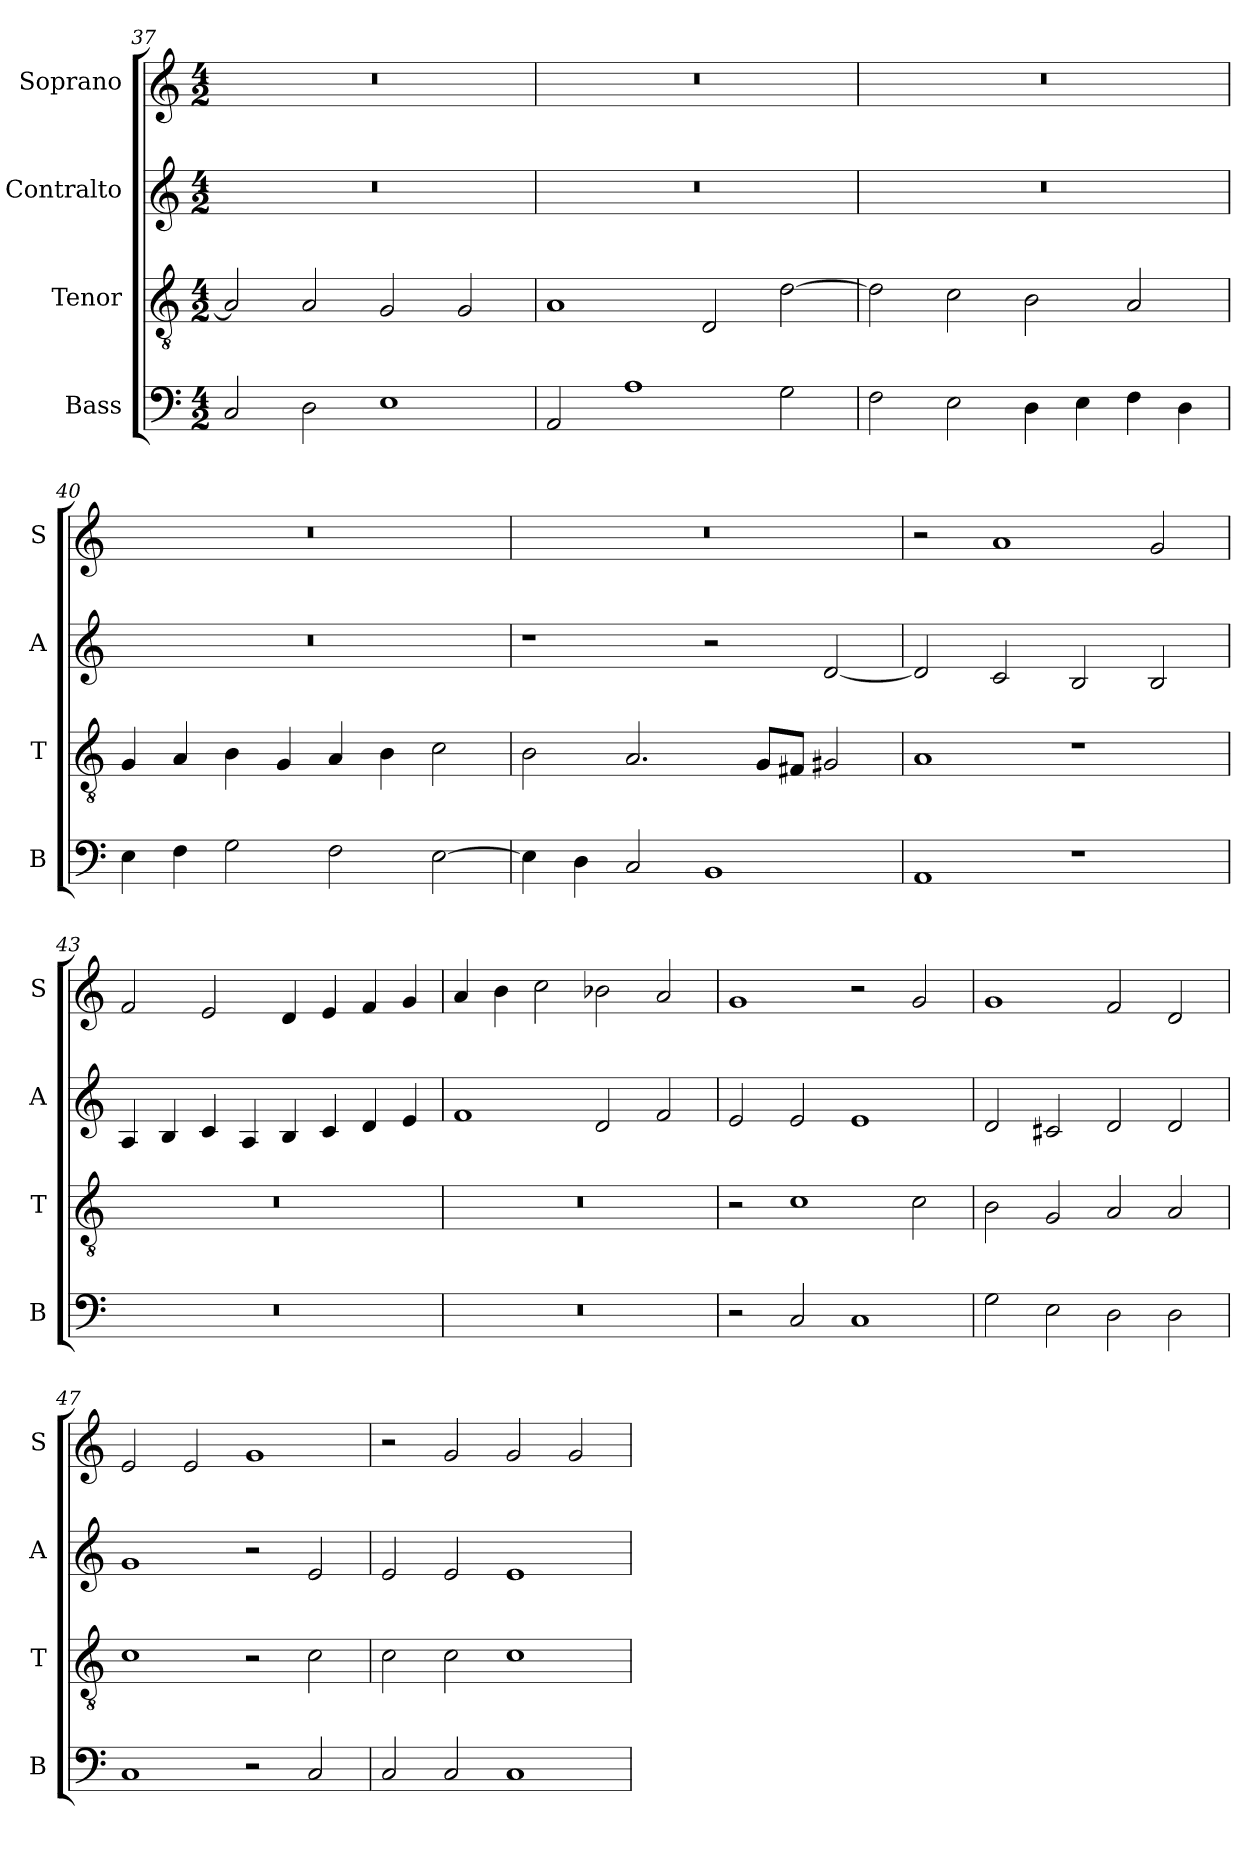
**kern	**kern	**kern	**kern
*part4	*part3	*part2	*part1
*staff4	*staff3	*staff2	*staff1
*I"Bass	*I"Tenor	*I"Contralto	*I"Soprano
*I'B	*I'T	*I'A	*I'S
*clefF4	*clefGv2	*clefG2	*clefG2
*k[]	*k[]	*k[]	*k[]
*D:dor	*D:dor	*D:dor	*D:dor
*M4/2	*M4/2	*M4/2	*M4/2
=37	=37	=37	=37
2C	2A]	0r	0r
2D	2A	.	.
1E	2G	.	.
.	2G	.	.
=38	=38	=38	=38
2AA	1A	0r	0r
1A	.	.	.
.	2D	.	.
2G	[2d	.	.
=39	=39	=39	=39
2F	2d]	0r	0r
2E	2c	.	.
4D	2B	.	.
4E	.	.	.
4F	2A	.	.
4D	.	.	.
=40	=40	=40	=40
4E	4G	0r	0r
4F	4A	.	.
2G	4B	.	.
.	4G	.	.
2F	4A	.	.
.	4B	.	.
[2E	2c	.	.
=41	=41	=41	=41
4E]	2B	1r	0r
4D	.	.	.
2C	2.A	.	.
1BB	.	2r	.
.	8G/L	.	.
.	8F#X/J	.	.
.	2G#X	[2d	.
=42	=42	=42	=42
1AA	1A	2d]	2r
.	.	2c	1a
1r	1r	2B	.
.	.	2B	2g
=43	=43	=43	=43
0r	0r	4A	2f
.	.	4B	.
.	.	4c	2e
.	.	4A	.
.	.	4B	4d
.	.	4c	4e
.	.	4d	4f
.	.	4e	4g
=44	=44	=44	=44
0r	0r	1f	4a
.	.	.	4b
.	.	.	2cc
.	.	2d	2b-X
.	.	2f	2a
=45	=45	=45	=45
2r	2r	2e	1g
2C	1c	2e	.
1C	.	1e	2r
.	2c	.	2g
=46	=46	=46	=46
2G	2B	2d	1g
2E	2G	2c#X	.
2D	2A	2d	2f
2D	2A	2d	2d
=47	=47	=47	=47
1C	1c	1g	2e
.	.	.	2e
2r	2r	2r	1g
2C	2c	2e	.
=48	=48	=48	=48
2C	2c	2e	2r
2C	2c	2e	2g
1C	1c	1e	2g
.	.	.	2g
=	=	=	=
*-	*-	*-	*-
